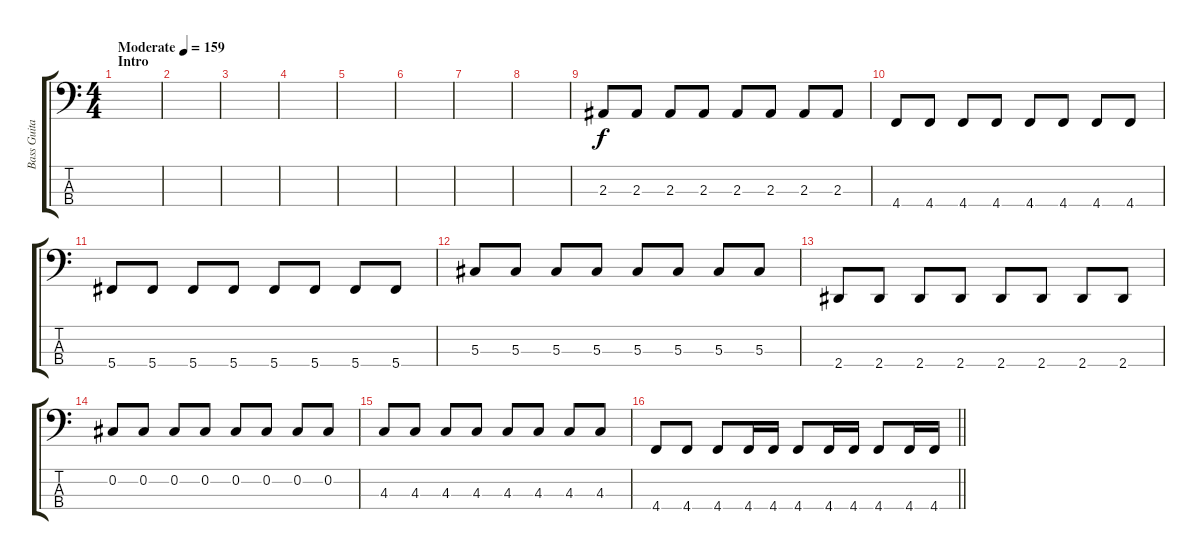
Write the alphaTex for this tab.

\track ("Bass Guitar" "Bass Guita") {instrument electricbassfinger}
\staff {score tabs}
\tuning (Gb2 Db2 Ab1 Db1) {hide}
\ts (4 4)
\section ("" "Intro")
\tempo (159 "Moderate")
\clef f4
\ks c
|
|
|
|
|
|
|
|
2.3.8 2.3.8 2.3.8 2.3.8 2.3.8 2.3.8 2.3.8 2.3.8 |
4.4.8 4.4.8 4.4.8 4.4.8 4.4.8 4.4.8 4.4.8 4.4.8 |
5.4.8 5.4.8 5.4.8 5.4.8 5.4.8 5.4.8 5.4.8 5.4.8 |
5.3.8 5.3.8 5.3.8 5.3.8 5.3.8 5.3.8 5.3.8 5.3.8 |
2.4.8 2.4.8 2.4.8 2.4.8 2.4.8 2.4.8 2.4.8 2.4.8 |
0.2.8 0.2.8 0.2.8 0.2.8 0.2.8 0.2.8 0.2.8 0.2.8 |
4.3.8 4.3.8 4.3.8 4.3.8 4.3.8 4.3.8 4.3.8 4.3.8 |
\barLineRight lightlight
4.4.8 4.4.8 4.4.8 4.4.16 4.4.16 4.4.8 4.4.16 4.4.16 4.4.8 4.4.16 4.4.16
